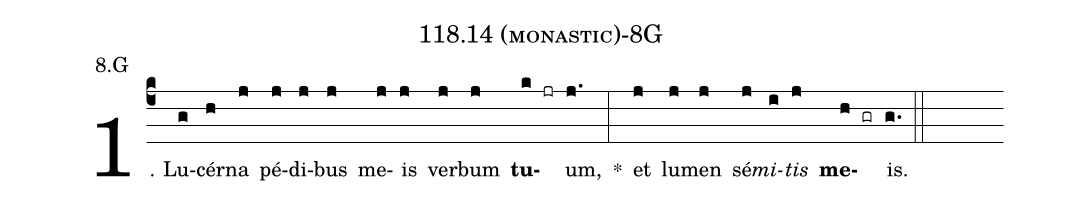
name: 118.14 (monastic)-8G;
annotation: 8.G;
%%
(c4)1. Lu(g)cér(h)na(j) pé(j)di(j)bus(j) me(j)is(j) ver(j)bum(j) <b>tu</b>(k jr)um,(j.) *(:) et(j) lu(j)men(j) sé(j)<i>mi</i>(i)<i>tis</i>(j) <b>me</b>(h gr)is.(g.) (::)
